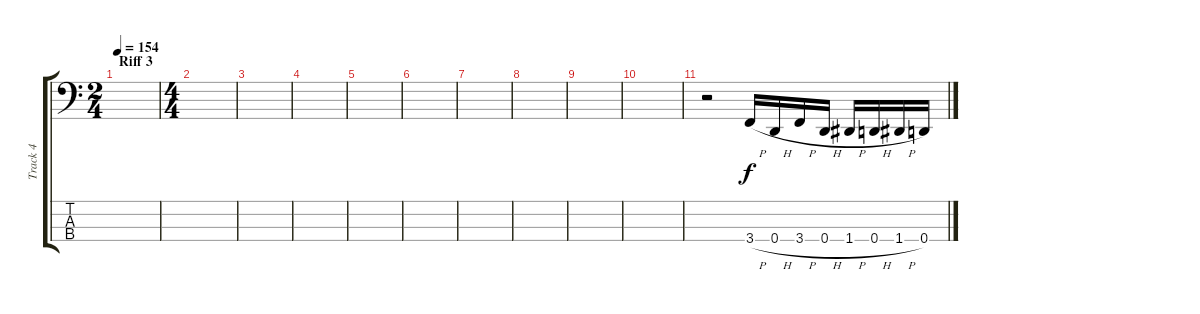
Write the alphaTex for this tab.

\track ("Track 4" "Track 4") {instrument electricbassfinger}
\staff {score tabs}
\tuning (F2 C2 G1 D1) {hide}
\ts (2 4)
\section ("" "Riff 3")
\tempo 154
\clef f4
\ks c
|
\ts (4 4)
|
|
|
|
|
|
|
|
|
r.2 3.4{h}.16 0.4{h}.16 3.4{h}.16 0.4{h}.16 1.4{h}.16 0.4{h}.16 1.4{h}.16 0.4.16
